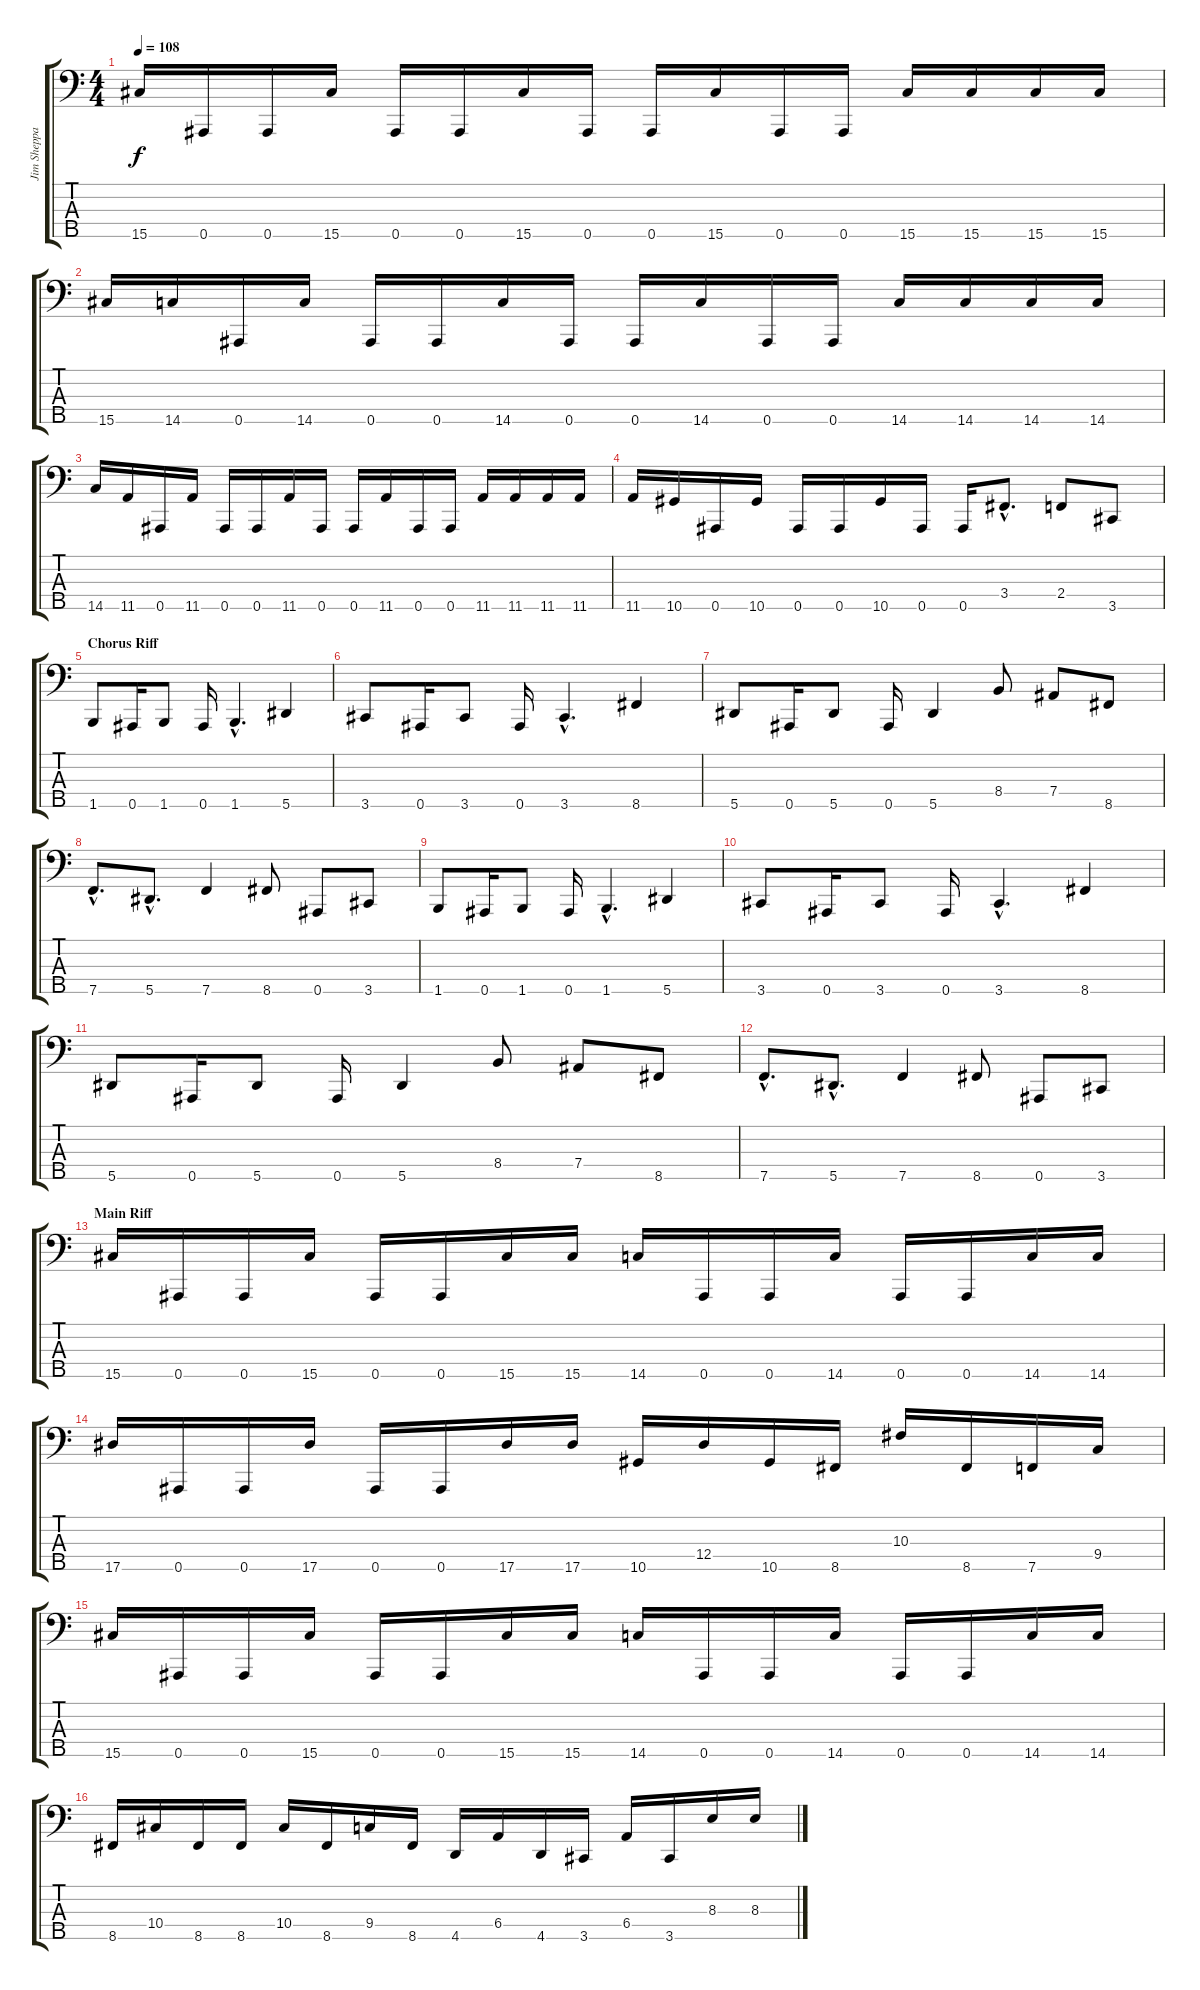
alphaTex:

\track ("Jim Sheppard" "Jim Sheppa") {instrument electricbasspick}
\staff {score tabs}
\tuning (Gb2 Db2 Ab1 Eb1 Bb0) {hide}
\ts (4 4)
\tempo 108
\clef f4
\ks c
15.5.16{dy f} 0.5.16 0.5.16 15.5.16 0.5.16 0.5.16 15.5.16 0.5.16 0.5.16 15.5.16 0.5.16 0.5.16 15.5.16 15.5.16 15.5.16 15.5.16 |
15.5.16 14.5.16 0.5.16 14.5.16 0.5.16 0.5.16 14.5.16 0.5.16 0.5.16 14.5.16 0.5.16 0.5.16 14.5.16 14.5.16 14.5.16 14.5.16 |
14.5.16 11.5.16 0.5.16 11.5.16 0.5.16 0.5.16 11.5.16 0.5.16 0.5.16 11.5.16 0.5.16 0.5.16 11.5.16 11.5.16 11.5.16 11.5.16 |
11.5.16 10.5.16 0.5.16 10.5.16 0.5.16 0.5.16 10.5.16 0.5.16 0.5.16 3.4{hac}.8{d} 2.4.8 3.5.8 |
\section ("" "Chorus Riff")
1.5.8 0.5.16 1.5.8 0.5.16 1.5{hac}.4{d} 5.5.4 |
3.5.8 0.5.16 3.5.8 0.5.16 3.5{hac}.4{d} 8.5.4 |
5.5.8 0.5.16 5.5.8 0.5.16 5.5.4 8.4.8 7.4.8 8.5.8 |
7.5{hac}.8{d} 5.5{hac}.8{d} 7.5.4 8.5.8 0.5.8 3.5.8 |
1.5.8 0.5.16 1.5.8 0.5.16 1.5{hac}.4{d} 5.5.4 |
3.5.8 0.5.16 3.5.8 0.5.16 3.5{hac}.4{d} 8.5.4 |
5.5.8 0.5.16 5.5.8 0.5.16 5.5.4 8.4.8 7.4.8 8.5.8 |
7.5{hac}.8{d} 5.5{hac}.8{d} 7.5.4 8.5.8 0.5.8 3.5.8 |
\section ("" "Main Riff")
15.5.16 0.5.16 0.5.16 15.5.16 0.5.16 0.5.16 15.5.16 15.5.16 14.5.16 0.5.16 0.5.16 14.5.16 0.5.16 0.5.16 14.5.16 14.5.16 |
17.5.16 0.5.16 0.5.16 17.5.16 0.5.16 0.5.16 17.5.16 17.5.16 10.5.16 12.4.16 10.5.16 8.5.16 10.3.16 8.5.16 7.5.16 9.4.16 |
15.5.16 0.5.16 0.5.16 15.5.16 0.5.16 0.5.16 15.5.16 15.5.16 14.5.16 0.5.16 0.5.16 14.5.16 0.5.16 0.5.16 14.5.16 14.5.16 |
8.5.16 10.4.16 8.5.16 8.5.16 10.4.16 8.5.16 9.4.16 8.5.16 4.5.16 6.4.16 4.5.16 3.5.16 6.4.16 3.5.16 8.3.16 8.3.16
